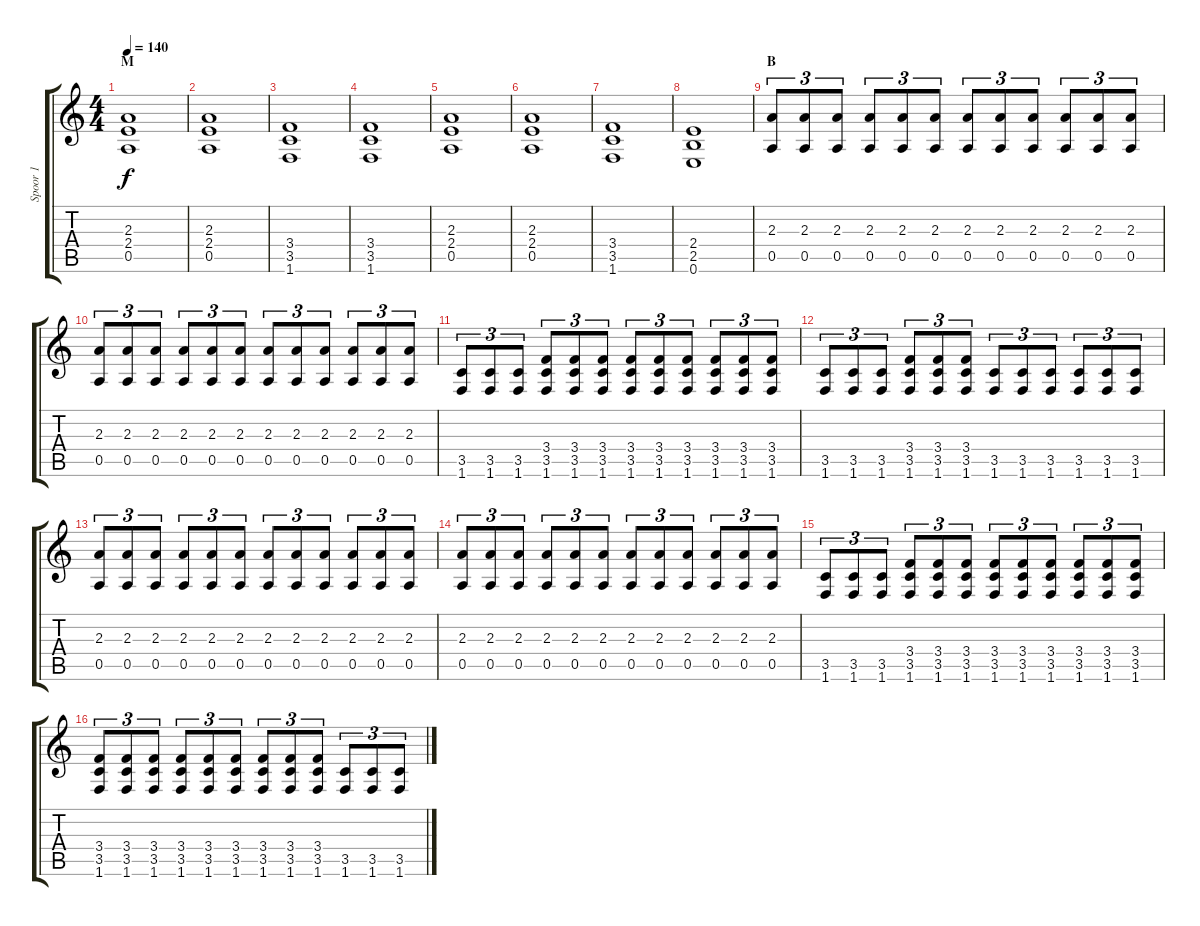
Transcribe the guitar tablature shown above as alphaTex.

\track ("Spoor 1" "Spoor 1") {instrument electricguitarclean}
\staff {score tabs}
\tuning (E4 B3 G3 D3 A2 E2) {hide}
\ts (4 4)
\section ("" "M")
\tempo 140
\clef g2
\ks c
(2.3 2.4 0.5).1{dy f} |
(2.3 2.4 0.5).1 |
(3.4 3.5 1.6).1 |
(3.4 3.5 1.6).1 |
(2.3 2.4 0.5).1 |
(2.3 2.4 0.5).1 |
(3.4 3.5 1.6).1 |
(2.4 2.5 0.6).1 |
\section ("" "B")
(2.3 0.5).8{tu (3 2) volume 12} (2.3 0.5).8{tu (3 2)} (2.3 0.5).8{tu (3 2)} (2.3 0.5).8{tu (3 2)} (2.3 0.5).8{tu (3 2)} (2.3 0.5).8{tu (3 2)} (2.3 0.5).8{tu (3 2)} (2.3 0.5).8{tu (3 2)} (2.3 0.5).8{tu (3 2)} (2.3 0.5).8{tu (3 2)} (2.3 0.5).8{tu (3 2)} (2.3 0.5).8{tu (3 2)} |
(2.3 0.5).8{tu (3 2)} (2.3 0.5).8{tu (3 2)} (2.3 0.5).8{tu (3 2)} (2.3 0.5).8{tu (3 2)} (2.3 0.5).8{tu (3 2)} (2.3 0.5).8{tu (3 2)} (2.3 0.5).8{tu (3 2)} (2.3 0.5).8{tu (3 2)} (2.3 0.5).8{tu (3 2)} (2.3 0.5).8{tu (3 2)} (2.3 0.5).8{tu (3 2)} (2.3 0.5).8{tu (3 2)} |
(3.5 1.6).8{tu (3 2)} (3.5 1.6).8{tu (3 2)} (3.5 1.6).8{tu (3 2)} (3.4 3.5 1.6).8{tu (3 2)} (3.4 3.5 1.6).8{tu (3 2)} (3.4 3.5 1.6).8{tu (3 2)} (3.4 3.5 1.6).8{tu (3 2)} (3.4 3.5 1.6).8{tu (3 2)} (3.4 3.5 1.6).8{tu (3 2)} (3.4 3.5 1.6).8{tu (3 2)} (3.4 3.5 1.6).8{tu (3 2)} (3.4 3.5 1.6).8{tu (3 2)} |
(3.5 1.6).8{tu (3 2)} (3.5 1.6).8{tu (3 2)} (3.5 1.6).8{tu (3 2)} (3.4 3.5 1.6).8{tu (3 2)} (3.4 3.5 1.6).8{tu (3 2)} (3.4 3.5 1.6).8{tu (3 2)} (3.5 1.6).8{tu (3 2)} (3.5 1.6).8{tu (3 2)} (3.5 1.6).8{tu (3 2)} (3.5 1.6).8{tu (3 2)} (3.5 1.6).8{tu (3 2)} (3.5 1.6).8{tu (3 2)} |
(2.3 0.5).8{tu (3 2)} (2.3 0.5).8{tu (3 2)} (2.3 0.5).8{tu (3 2)} (2.3 0.5).8{tu (3 2)} (2.3 0.5).8{tu (3 2)} (2.3 0.5).8{tu (3 2)} (2.3 0.5).8{tu (3 2)} (2.3 0.5).8{tu (3 2)} (2.3 0.5).8{tu (3 2)} (2.3 0.5).8{tu (3 2)} (2.3 0.5).8{tu (3 2)} (2.3 0.5).8{tu (3 2)} |
(2.3 0.5).8{tu (3 2)} (2.3 0.5).8{tu (3 2)} (2.3 0.5).8{tu (3 2)} (2.3 0.5).8{tu (3 2)} (2.3 0.5).8{tu (3 2)} (2.3 0.5).8{tu (3 2)} (2.3 0.5).8{tu (3 2)} (2.3 0.5).8{tu (3 2)} (2.3 0.5).8{tu (3 2)} (2.3 0.5).8{tu (3 2)} (2.3 0.5).8{tu (3 2)} (2.3 0.5).8{tu (3 2)} |
(3.5 1.6).8{tu (3 2)} (3.5 1.6).8{tu (3 2)} (3.5 1.6).8{tu (3 2)} (3.4 3.5 1.6).8{tu (3 2)} (3.4 3.5 1.6).8{tu (3 2)} (3.4 3.5 1.6).8{tu (3 2)} (3.4 3.5 1.6).8{tu (3 2)} (3.4 3.5 1.6).8{tu (3 2)} (3.4 3.5 1.6).8{tu (3 2)} (3.4 3.5 1.6).8{tu (3 2)} (3.4 3.5 1.6).8{tu (3 2)} (3.4 3.5 1.6).8{tu (3 2)} |
(3.4 3.5 1.6).8{tu (3 2)} (3.4 3.5 1.6).8{tu (3 2)} (3.4 3.5 1.6).8{tu (3 2)} (3.4 3.5 1.6).8{tu (3 2)} (3.4 3.5 1.6).8{tu (3 2)} (3.4 3.5 1.6).8{tu (3 2)} (3.4 3.5 1.6).8{tu (3 2)} (3.4 3.5 1.6).8{tu (3 2)} (3.4 3.5 1.6).8{tu (3 2)} (3.5 1.6).8{tu (3 2)} (3.5 1.6).8{tu (3 2)} (3.5 1.6).8{tu (3 2)}
